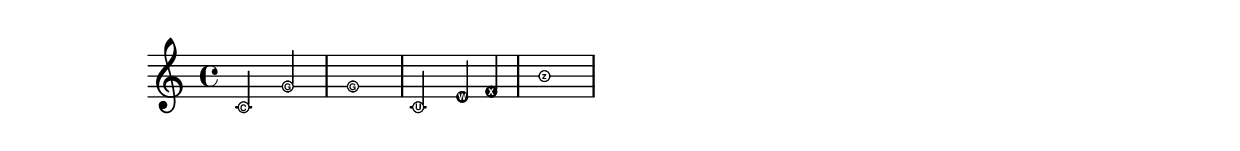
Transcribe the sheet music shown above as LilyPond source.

\version "2.1.30"

\header {
    texidoc = " Easy-notation (or Ez-notation) prints names in note heads.
You also get ledger lines, of course."
}

\score {
    \notes {
	\setEasyHeads
	c'2 g'2 | g'1 
	\override NoteHead #'note-names = ##("U" "V" "W" "X" "Y" "Z" "z")
	c'2 e'4 f' | b'1
    }
    \paper {
	raggedright = ##t
    } 
}

